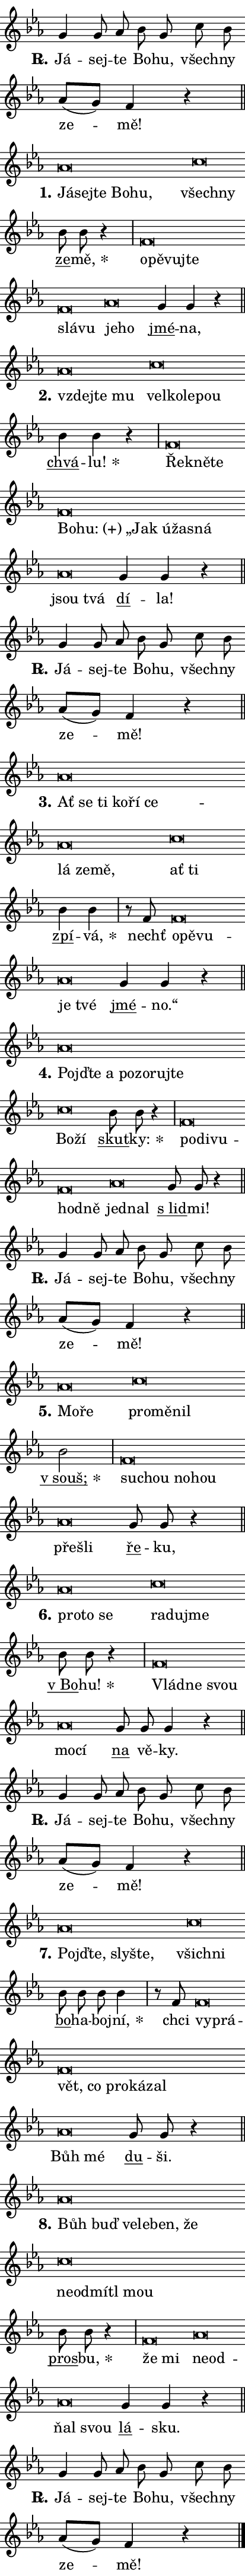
\version "2.24.0"
\header { tagline = "" }
\paper {
  indent = 0\cm
  top-margin = 0\cm
  right-margin = 0\cm
  bottom-margin = 0\cm
  left-margin = 0\cm
  paper-width = 7\cm
  page-breaking = #ly:one-page-breaking
  system-system-spacing.basic-distance = #11
  score-system-spacing.basic-distance = #11
  ragged-last = ##f
}


%% Author: Thomas Morley
%% https://lists.gnu.org/archive/html/lilypond-user/2020-05/msg00002.html
#(define (line-position grob)
"Returns position of @var[grob} in current system:
   @code{'start}, if at first time-step
   @code{'end}, if at last time-step
   @code{'middle} otherwise
"
  (let* ((col (ly:item-get-column grob))
         (ln (ly:grob-object col 'left-neighbor))
         (rn (ly:grob-object col 'right-neighbor))
         (col-to-check-left (if (ly:grob? ln) ln col))
         (col-to-check-right (if (ly:grob? rn) rn col))
         (break-dir-left
           (and
             (ly:grob-property col-to-check-left 'non-musical #f)
             (ly:item-break-dir col-to-check-left)))
         (break-dir-right
           (and
             (ly:grob-property col-to-check-right 'non-musical #f)
             (ly:item-break-dir col-to-check-right))))
        (cond ((eqv? 1 break-dir-left) 'start)
              ((eqv? -1 break-dir-right) 'end)
              (else 'middle))))

#(define (tranparent-at-line-position vctor)
  (lambda (grob)
  "Relying on @code{line-position} select the relevant enry from @var{vctor}.
Used to determine transparency,"
    (case (line-position grob)
      ((end) (not (vector-ref vctor 0)))
      ((middle) (not (vector-ref vctor 1)))
      ((start) (not (vector-ref vctor 2))))))

noteHeadBreakVisibility =
#(define-music-function (break-visibility)(vector?)
"Makes @code{NoteHead}s transparent relying on @var{break-visibility}"
#{
  \override NoteHead.transparent =
    #(tranparent-at-line-position break-visibility)
#})

#(define delete-ledgers-for-transparent-note-heads
  (lambda (grob)
    "Reads whether a @code{NoteHead} is transparent.
If so this @code{NoteHead} is removed from @code{'note-heads} from
@var{grob}, which is supposed to be @code{LedgerLineSpanner}.
As a result ledgers are not printed for this @code{NoteHead}"
    (let* ((nhds-array (ly:grob-object grob 'note-heads))
           (nhds-list
             (if (ly:grob-array? nhds-array)
                 (ly:grob-array->list nhds-array)
                 '()))
           ;; Relies on the transparent-property being done before
           ;; Staff.LedgerLineSpanner.after-line-breaking is executed.
           ;; This is fragile ...
           (to-keep
             (remove
               (lambda (nhd)
                 (ly:grob-property nhd 'transparent #f))
               nhds-list)))
      ;; TODO find a better method to iterate over grob-arrays, similiar
      ;; to filter/remove etc for lists
      ;; For now rebuilt from scratch
      (set! (ly:grob-object grob 'note-heads)  '())
      (for-each
        (lambda (nhd)
          (ly:pointer-group-interface::add-grob grob 'note-heads nhd))
        to-keep))))

hideNotes = {
  \noteHeadBreakVisibility #begin-of-line-visible
}
unHideNotes = {
  \noteHeadBreakVisibility #all-visible
}

% work-around for resetting accidentals
% https://lilypond.org/doc/v2.23/Documentation/notation/displaying-rhythms#unmetered-music
cadenzaMeasure = {
  \cadenzaOff
  \partial 1024 s1024
  \cadenzaOn
}

#(define-markup-command (accent layout props text) (markup?)
  "Underline accented syllable"
  (interpret-markup layout props
    #{\markup \override #'(offset . 4.3) \underline { #text }#}))

responsum = \markup \concat {
  "R" \hspace #-1.05 \path #0.1 #'((moveto 0 0.07) (lineto 0.9 0.8)) \hspace #0.05 "."
}

\layout {
    \context {
        \Staff
        \remove "Time_signature_engraver"
        \override LedgerLineSpanner.after-line-breaking = #delete-ledgers-for-transparent-note-heads
    }
    \context {
        \Voice {
            \override NoteHead.output-attributes = #'((class . "notehead"))
            \override Hairpin.height = #0.55
        }
    }
    \context {
        \Lyrics {
            \override StanzaNumber.output-attributes = #'((class . "stanzanumber"))
            \override LyricSpace.minimum-distance = #0.9
            \override LyricText.font-name = #"TeX Gyre Schola"
            \override LyricText.font-size = 1
            \override StanzaNumber.font-name = #"TeX Gyre Schola Bold"
            \override StanzaNumber.font-size = 1
        }
    }
}

% magnetic-lyrics.ily
%
%   written by
%     Jean Abou Samra <jean@abou-samra.fr>
%     Werner Lemberg <wl@gnu.org>
%
%   adapted by
%     Jiri Hon <jiri.hon@gmail.com>
%
% Version 2022-Apr-15

% https://www.mail-archive.com/lilypond-user@gnu.org/msg149350.html

#(define (Left_hyphen_pointer_engraver context)
   "Collect syllable-hyphen-syllable occurrences in lyrics and store
them in properties.  This engraver only looks to the left.  For
example, if the lyrics input is @code{foo -- bar}, it does the
following.

@itemize @bullet
@item
Set the @code{text} property of the @code{LyricHyphen} grob between
@q{foo} and @q{bar} to @code{foo}.

@item
Set the @code{left-hyphen} property of the @code{LyricText} grob with
text @q{foo} to the @code{LyricHyphen} grob between @q{foo} and
@q{bar}.
@end itemize

Use this auxiliary engraver in combination with the
@code{lyric-@/text::@/apply-@/magnetic-@/offset!} hook."
   (let ((hyphen #f)
         (text #f))
     (make-engraver
      (acknowledgers
       ((lyric-syllable-interface engraver grob source-engraver)
        (set! text grob)))
      (end-acknowledgers
       ((lyric-hyphen-interface engraver grob source-engraver)
        ;(when (not (grob::has-interface grob 'lyric-space-interface))
          (set! hyphen grob)));)
      ((stop-translation-timestep engraver)
       (when (and text hyphen)
         (ly:grob-set-object! text 'left-hyphen hyphen))
       (set! text #f)
       (set! hyphen #f)))))

#(define (lyric-text::apply-magnetic-offset! grob)
   "If the space between two syllables is less than the value in
property @code{LyricText@/.details@/.squash-threshold}, move the right
syllable to the left so that it gets concatenated with the left
syllable.

Use this function as a hook for
@code{LyricText@/.after-@/line-@/breaking} if the
@code{Left_@/hyphen_@/pointer_@/engraver} is active."
   (let ((hyphen (ly:grob-object grob 'left-hyphen #f)))
     (when hyphen
       (let ((left-text (ly:spanner-bound hyphen LEFT)))
         (when (grob::has-interface left-text 'lyric-syllable-interface)
           (let* ((common (ly:grob-common-refpoint grob left-text X))
                  (this-x-ext (ly:grob-extent grob common X))
                  (left-x-ext
                   (begin
                     ;; Trigger magnetism for left-text.
                     (ly:grob-property left-text 'after-line-breaking)
                     (ly:grob-extent left-text common X)))
                  ;; `delta` is the gap width between two syllables.
                  (delta (- (interval-start this-x-ext)
                            (interval-end left-x-ext)))
                  (details (ly:grob-property grob 'details))
                  (threshold (assoc-get 'squash-threshold details 0.2)))
             (when (< delta threshold)
               (let* (;; We have to manipulate the input text so that
                      ;; ligatures crossing syllable boundaries are not
                      ;; disabled.  For languages based on the Latin
                      ;; script this is essentially a beautification.
                      ;; However, for non-Western scripts it can be a
                      ;; necessity.
                      (lt (ly:grob-property left-text 'text))
                      (rt (ly:grob-property grob 'text))
                      (is-space (grob::has-interface hyphen 'lyric-space-interface))
                      (space (if is-space " " ""))
                      (space-markup (grob-interpret-markup grob " "))
                      (space-size (interval-length (ly:stencil-extent space-markup X)))
                      (extra-delta (if is-space space-size 0))
                      ;; Append new syllable.
                      (ltrt-space (if (and (string? lt) (string? rt))
                                (string-append lt space rt)
                                (make-concat-markup (list lt space rt))))
                      ;; Right-align `ltrt` to the right side.
                      (ltrt-space-markup (grob-interpret-markup
                               grob
                               (make-translate-markup
                                (cons (interval-length this-x-ext) 0)
                                (make-right-align-markup ltrt-space)))))
                 (begin
                   ;; Don't print `left-text`.
                   (ly:grob-set-property! left-text 'stencil #f)
                   ;; Set text and stencil (which holds all collected
                   ;; syllables so far) and shift it to the left.
                   (ly:grob-set-property! grob 'text ltrt-space)
                   (ly:grob-set-property! grob 'stencil ltrt-space-markup)
                   (ly:grob-translate-axis! grob (- (- delta extra-delta)) X))))))))))


#(define (lyric-hyphen::displace-bounds-first grob)
   ;; Make very sure this callback isn't triggered too early.
   (let ((left (ly:spanner-bound grob LEFT))
         (right (ly:spanner-bound grob RIGHT)))
     (ly:grob-property left 'after-line-breaking)
     (ly:grob-property right 'after-line-breaking)
     (ly:lyric-hyphen::print grob)))

squashThreshold = #0.4

\layout {
  \context {
    \Lyrics
    \consists #Left_hyphen_pointer_engraver
    \override LyricText.after-line-breaking =
      #lyric-text::apply-magnetic-offset!
    \override LyricHyphen.stencil = #lyric-hyphen::displace-bounds-first
    \override LyricText.details.squash-threshold = \squashThreshold
    \override LyricHyphen.minimum-distance = 0
    \override LyricHyphen.minimum-length = \squashThreshold
  }
}

squash = \override LyricText.details.squash-threshold = 9999
unSquash = \override LyricText.details.squash-threshold = \squashThreshold

left = \override LyricText.self-alignment-X = #LEFT
unLeft = \revert LyricText.self-alignment-X

starOffset = #(lambda (grob) 
                (let ((x_offset (ly:self-alignment-interface::aligned-on-x-parent grob)))
                  (if (= x_offset 0) 0 (+ x_offset 1.2))))

star = #(define-music-function (syllable)(string?)
"Append star separator at the end of a syllable"
#{
  \once \override LyricText.X-offset = #starOffset
  \lyricmode { \markup {
    #syllable
    \override #'((font-name . "TeX Gyre Schola Bold")) \hspace #0.2 \lower #0.65 \larger "*"
  } }
#})

starAccent = #(define-music-function (syllable)(string?)
"Append star separator at the end of a syllable and make accent"
#{
  \once \override LyricText.X-offset = #starOffset
  \lyricmode { \markup {
    \accent #syllable
    \override #'((font-name . "TeX Gyre Schola Bold")) \hspace #0.2 \lower #0.65 \larger "*"
  } }
#})

breath = #(define-music-function (syllable)(string?)
"Append breathing indicator at the end of a syllable"
#{
  \lyricmode { \markup { #syllable "+" } }
#})

optionalBreath = #(define-music-function (syllable)(string?)
"Append optional breathing indicator at the end of a syllable"
#{
  \lyricmode { \markup { #syllable "(+)" } }
#})


\score {
    <<
        \new Voice = "melody" { \cadenzaOn \key es \major \relative { g'4 g8 as bes g \bar "" c bes \bar "" as[( g)] f4 r \cadenzaMeasure \bar "||" \break } }
        \new Lyrics \lyricsto "melody" { \lyricmode { \set stanza = \responsum
Já -- sej -- te Bo -- hu, všech -- ny ze -- mě! } }
    >>
    \layout {}
}

\score {
    <<
        \new Voice = "melody" { \cadenzaOn \key es \major \relative { as'\breve*1/16 \hideNotes \breve*1/16 \bar "" \breve*1/16 \bar "" \breve*1/16 \breve*1/16 \bar "" \unHideNotes c\breve*1/16 \hideNotes \breve*1/16 \bar "" \unHideNotes \bar "" bes8 bes r4 \cadenzaMeasure \bar "|" f\breve*1/16 \hideNotes \breve*1/16 \bar "" \breve*1/16 \bar "" \breve*1/16 \bar "" \breve*1/16 \breve*1/16 \bar "" \unHideNotes as\breve*1/16 \hideNotes \breve*1/16 \bar "" \unHideNotes \bar "" g4 g r \cadenzaMeasure \bar "||" \break } }
        \new Lyrics \lyricsto "melody" { \lyricmode { \set stanza = "1."
\left Já -- \squash sej -- te Bo -- hu, \left \unLeft \unSquash všech -- \squash ny \unLeft \unSquash \markup \accent ze -- \star mě, \left o -- \squash pě -- vuj -- te slá -- vu \left \unLeft \unSquash je -- \squash ho \unLeft \unSquash \markup \accent jmé -- na, } }
    >>
    \layout {}
}

\score {
    <<
        \new Voice = "melody" { \cadenzaOn \key es \major \relative { as'\breve*1/16 \hideNotes \breve*1/16 \breve*1/16 \bar "" \unHideNotes c\breve*1/16 \hideNotes \breve*1/16 \bar "" \breve*1/16 \breve*1/16 \bar "" \unHideNotes \bar "" bes4 bes r \cadenzaMeasure \bar "|" f\breve*1/16 \hideNotes \breve*1/16 \bar "" \breve*1/16 \bar "" \breve*1/16 \bar "" \breve*1/16 \bar "" \breve*1/16 \bar "" \breve*1/16 \bar "" \breve*1/16 \breve*1/16 \bar "" \unHideNotes as\breve*1/16 \hideNotes \breve*1/16 \bar "" \unHideNotes \bar "" g4 g r \cadenzaMeasure \bar "||" \break } }
        \new Lyrics \lyricsto "melody" { \lyricmode { \set stanza = "2."
\left vzdej -- \squash te mu \left \unLeft \unSquash vel -- \squash ko -- le -- pou \unLeft \unSquash \markup \accent chvá -- \star lu! \left Ře -- \squash kně -- te Bo -- \optionalBreath hu: „Jak ú -- ža -- sná \left \unLeft \unSquash jsou \squash tvá \unLeft \unSquash \markup \accent dí -- la! } }
    >>
    \layout {}
}

\score {
    <<
        \new Voice = "melody" { \cadenzaOn \key es \major \relative { g'4 g8 as bes g \bar "" c bes \bar "" as[( g)] f4 r \cadenzaMeasure \bar "||" \break } }
        \new Lyrics \lyricsto "melody" { \lyricmode { \set stanza = \responsum
Já -- sej -- te Bo -- hu, všech -- ny ze -- mě! } }
    >>
    \layout {}
}

\score {
    <<
        \new Voice = "melody" { \cadenzaOn \key es \major \relative { as'\breve*1/16 \hideNotes \breve*1/16 \bar "" \breve*1/16 \bar "" \breve*1/16 \bar "" \breve*1/16 \bar "" \breve*1/16 \bar "" \breve*1/16 \bar "" \breve*1/16 \breve*1/16 \bar "" \unHideNotes c\breve*1/16 \hideNotes \breve*1/16 \bar "" \unHideNotes \bar "" bes4 bes4 \cadenzaMeasure \bar "|" r8 f8 f\breve*1/16 \hideNotes \breve*1/16 \breve*1/16 \bar "" \unHideNotes as\breve*1/16 \hideNotes \breve*1/16 \bar "" \unHideNotes \bar "" g4 g r \cadenzaMeasure \bar "||" \break } }
        \new Lyrics \lyricsto "melody" { \lyricmode { \set stanza = "3."
\left Ať \squash se ti ko -- ří ce -- lá ze -- mě, \left \unLeft \unSquash ať \squash ti \unLeft \unSquash \markup \accent zpí -- \star vá, nechť \left o -- \squash pě -- vu -- \left \unLeft \unSquash je \squash tvé \unLeft \unSquash \markup \accent jmé -- no.“ } }
    >>
    \layout {}
}

\score {
    <<
        \new Voice = "melody" { \cadenzaOn \key es \major \relative { as'\breve*1/16 \hideNotes \breve*1/16 \bar "" \breve*1/16 \bar "" \breve*1/16 \bar "" \breve*1/16 \bar "" \breve*1/16 \breve*1/16 \bar "" \unHideNotes c\breve*1/16 \hideNotes \breve*1/16 \bar "" \unHideNotes \bar "" bes8 bes r4 \cadenzaMeasure \bar "|" f\breve*1/16 \hideNotes \breve*1/16 \bar "" \breve*1/16 \bar "" \breve*1/16 \breve*1/16 \bar "" \unHideNotes as\breve*1/16 \hideNotes \breve*1/16 \bar "" \unHideNotes \bar "" g8 g r4 \cadenzaMeasure \bar "||" \break } }
        \new Lyrics \lyricsto "melody" { \lyricmode { \set stanza = "4."
\left Pojď -- \squash te a po -- zo -- ruj -- te \left \unLeft \unSquash Bo -- \squash ží \unLeft \unSquash \markup \accent skut -- \star ky: \left po -- \squash di -- vu -- hod -- ně \left \unLeft \unSquash jed -- \squash nal \unLeft \unSquash \markup \accent "s lid" -- mi! } }
    >>
    \layout {}
}

\score {
    <<
        \new Voice = "melody" { \cadenzaOn \key es \major \relative { g'4 g8 as bes g \bar "" c bes \bar "" as[( g)] f4 r \cadenzaMeasure \bar "||" \break } }
        \new Lyrics \lyricsto "melody" { \lyricmode { \set stanza = \responsum
Já -- sej -- te Bo -- hu, všech -- ny ze -- mě! } }
    >>
    \layout {}
}

\score {
    <<
        \new Voice = "melody" { \cadenzaOn \key es \major \relative { as'\breve*1/16 \hideNotes \breve*1/16 \bar "" \unHideNotes c\breve*1/16 \hideNotes \breve*1/16 \breve*1/16 \bar "" \unHideNotes \bar "" bes2 \cadenzaMeasure \bar "|" f\breve*1/16 \hideNotes \breve*1/16 \bar "" \breve*1/16 \breve*1/16 \bar "" \unHideNotes as\breve*1/16 \hideNotes \breve*1/16 \bar "" \unHideNotes \bar "" g8 g r4 \cadenzaMeasure \bar "||" \break } }
        \new Lyrics \lyricsto "melody" { \lyricmode { \set stanza = "5."
\left Mo -- \squash ře \left \unLeft \unSquash pro -- \squash mě -- nil \unLeft \unSquash \starAccent "v souš;" \left su -- \squash chou no -- hou \left \unLeft \unSquash pře -- \squash šli \unLeft \unSquash \markup \accent ře -- ku, } }
    >>
    \layout {}
}

\score {
    <<
        \new Voice = "melody" { \cadenzaOn \key es \major \relative { as'\breve*1/16 \hideNotes \breve*1/16 \breve*1/16 \bar "" \unHideNotes c\breve*1/16 \hideNotes \breve*1/16 \breve*1/16 \bar "" \unHideNotes \bar "" bes8 bes r4 \cadenzaMeasure \bar "|" f\breve*1/16 \hideNotes \breve*1/16 \breve*1/16 \bar "" \unHideNotes as\breve*1/16 \hideNotes \breve*1/16 \bar "" \unHideNotes \bar "" g8 g g4 r \cadenzaMeasure \bar "||" \break } }
        \new Lyrics \lyricsto "melody" { \lyricmode { \set stanza = "6."
\left pro -- \squash to se \left \unLeft \unSquash ra -- \squash du -- jme \unLeft \unSquash \markup \accent "v Bo" -- \star hu! \left Vlád -- \squash ne svou \left \unLeft \unSquash mo -- \squash cí \unLeft \unSquash \markup \accent na vě -- ky. } }
    >>
    \layout {}
}

\score {
    <<
        \new Voice = "melody" { \cadenzaOn \key es \major \relative { g'4 g8 as bes g \bar "" c bes \bar "" as[( g)] f4 r \cadenzaMeasure \bar "||" \break } }
        \new Lyrics \lyricsto "melody" { \lyricmode { \set stanza = \responsum
Já -- sej -- te Bo -- hu, všech -- ny ze -- mě! } }
    >>
    \layout {}
}

\score {
    <<
        \new Voice = "melody" { \cadenzaOn \key es \major \relative { as'\breve*1/16 \hideNotes \breve*1/16 \bar "" \breve*1/16 \breve*1/16 \bar "" \unHideNotes c\breve*1/16 \hideNotes \breve*1/16 \bar "" \unHideNotes \bar "" bes8 bes bes bes4 \cadenzaMeasure \bar "|" r8 f8 f\breve*1/16 \hideNotes \breve*1/16 \bar "" \breve*1/16 \bar "" \breve*1/16 \bar "" \breve*1/16 \bar "" \breve*1/16 \breve*1/16 \bar "" \unHideNotes as\breve*1/16 \hideNotes \breve*1/16 \bar "" \unHideNotes \bar "" g8 g r4 \cadenzaMeasure \bar "||" \break } }
        \new Lyrics \lyricsto "melody" { \lyricmode { \set stanza = "7."
\left Pojď -- \squash te, sly -- šte, \left \unLeft \unSquash všich -- \squash ni \unLeft \unSquash \markup \accent bo -- ha -- boj -- \star ní, chci \left vy -- \squash prá -- vět, co pro -- ká -- zal \left \unLeft \unSquash Bůh \squash mé \unLeft \unSquash \markup \accent du -- ši. } }
    >>
    \layout {}
}

\score {
    <<
        \new Voice = "melody" { \cadenzaOn \key es \major \relative { as'\breve*1/16 \hideNotes \breve*1/16 \bar "" \breve*1/16 \bar "" \breve*1/16 \bar "" \breve*1/16 \breve*1/16 \bar "" \unHideNotes c\breve*1/16 \hideNotes \breve*1/16 \bar "" \breve*1/16 \bar "" \breve*1/16 \breve*1/16 \bar "" \unHideNotes \bar "" bes8 bes r4 \cadenzaMeasure \bar "|" f\breve*1/16 \hideNotes \breve*1/16 \bar "" \unHideNotes as\breve*1/16 \hideNotes \breve*1/16 \bar "" \breve*1/16 \breve*1/16 \bar "" \unHideNotes \bar "" g4 g r \cadenzaMeasure \bar "||" \break } }
        \new Lyrics \lyricsto "melody" { \lyricmode { \set stanza = "8."
\left Bůh \squash buď ve -- le -- ben, že \left \unLeft \unSquash ne -- \squash od -- mí -- tl mou \unLeft \unSquash \markup \accent pros -- \star bu, \left že \squash mi \left \unLeft \unSquash ne -- \squash od -- ňal svou \unLeft \unSquash \markup \accent lá -- sku. } }
    >>
    \layout {}
}

\score {
    <<
        \new Voice = "melody" { \cadenzaOn \key es \major \relative { g'4 g8 as bes g \bar "" c bes \bar "" as[( g)] f4 r \cadenzaMeasure \bar "||" \break } \bar "|." }
        \new Lyrics \lyricsto "melody" { \lyricmode { \set stanza = \responsum
Já -- sej -- te Bo -- hu, všech -- ny ze -- mě! } }
    >>
    \layout {}
}
